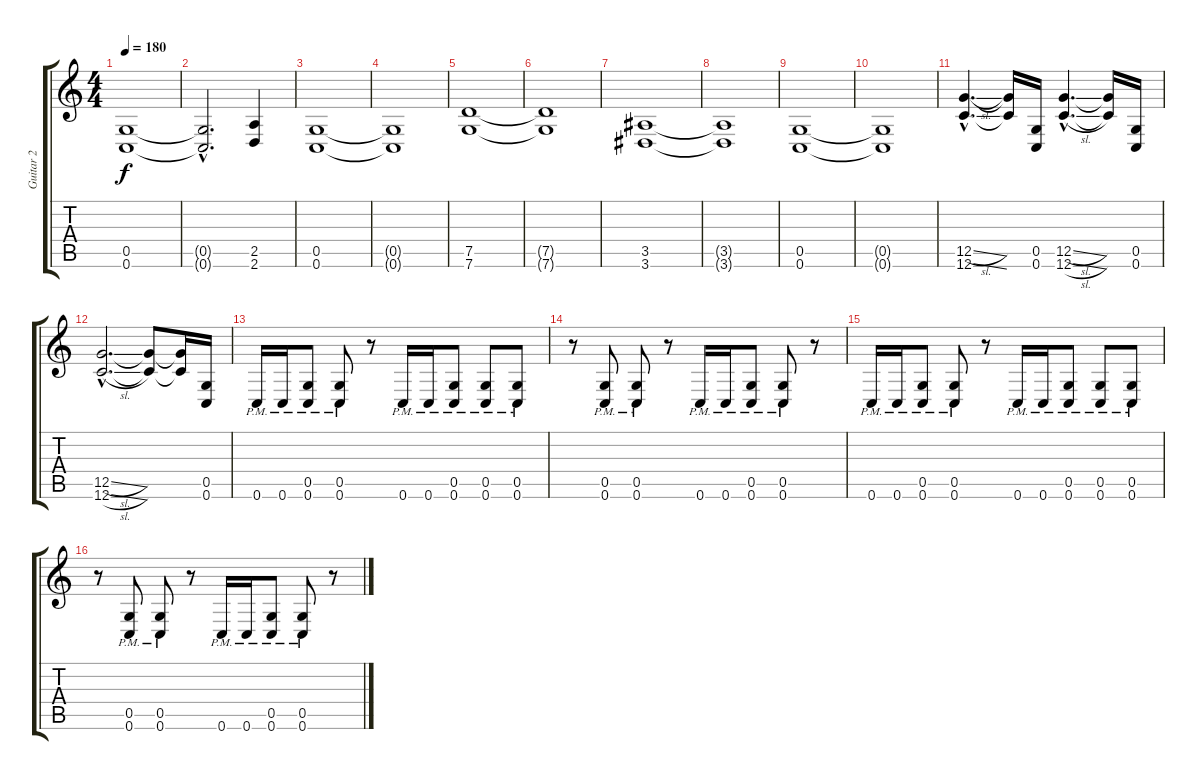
\track ("Guitar 2" "Guitar 2") {instrument distortionguitar}
\staff {score tabs}
\tuning (D4 A3 F3 C3 G2 C2) {hide}
\ts (4 4)
\tempo 180
\clef g2
\ks c
(0.5 0.6).1{dy f} |
(0.5{hac t} 0.6{hac t}).2{d} (2.5 2.6).4 |
(0.5 0.6).1 |
(0.5{t} 0.6{t}).1 |
(7.5 7.6).1 |
(7.5{t} 7.6{t}).1 |
(3.5 3.6).1 |
(3.5{t} 3.6{t}).1 |
(0.5 0.6).1 |
(0.5{t} 0.6{t}).1 |
(12.5{sl hac} 12.6{ss hac}).4{d} (12.5{t} 12.6{t}).16 (0.5 0.6).16 (12.5{sl hac} 12.6{sl hac}).4{d} (12.5{t} 12.6{t}).16 (0.5 0.6).16 |
(12.5{sl hac} 12.6{sl hac}).2{d} (12.5{t} 12.6{t}).8 (12.5{t} 12.6{t}).16 (0.5 0.6).16 |
0.6{pm}.16 0.6{pm}.16 (0.5{pm} 0.6{pm}).8 (0.5{pm} 0.6{pm}).8 r.8 0.6{pm}.16 0.6{pm}.16 (0.5{pm} 0.6{pm}).8 (0.5{pm} 0.6{pm}).8 (0.5{pm} 0.6{pm}).8 |
r.8 (0.5{pm} 0.6{pm}).8 (0.5{pm} 0.6{pm}).8 r.8 0.6{pm}.16 0.6{pm}.16 (0.5{pm} 0.6{pm}).8 (0.5{pm} 0.6{pm}).8 r.8 |
0.6{pm}.16 0.6{pm}.16 (0.5{pm} 0.6{pm}).8 (0.5{pm} 0.6{pm}).8 r.8 0.6{pm}.16 0.6{pm}.16 (0.5{pm} 0.6{pm}).8 (0.5{pm} 0.6{pm}).8 (0.5{pm} 0.6{pm}).8 |
r.8 (0.5{pm} 0.6{pm}).8 (0.5{pm} 0.6{pm}).8 r.8 0.6{pm}.16 0.6{pm}.16 (0.5{pm} 0.6{pm}).8 (0.5{pm} 0.6{pm}).8 r.8
